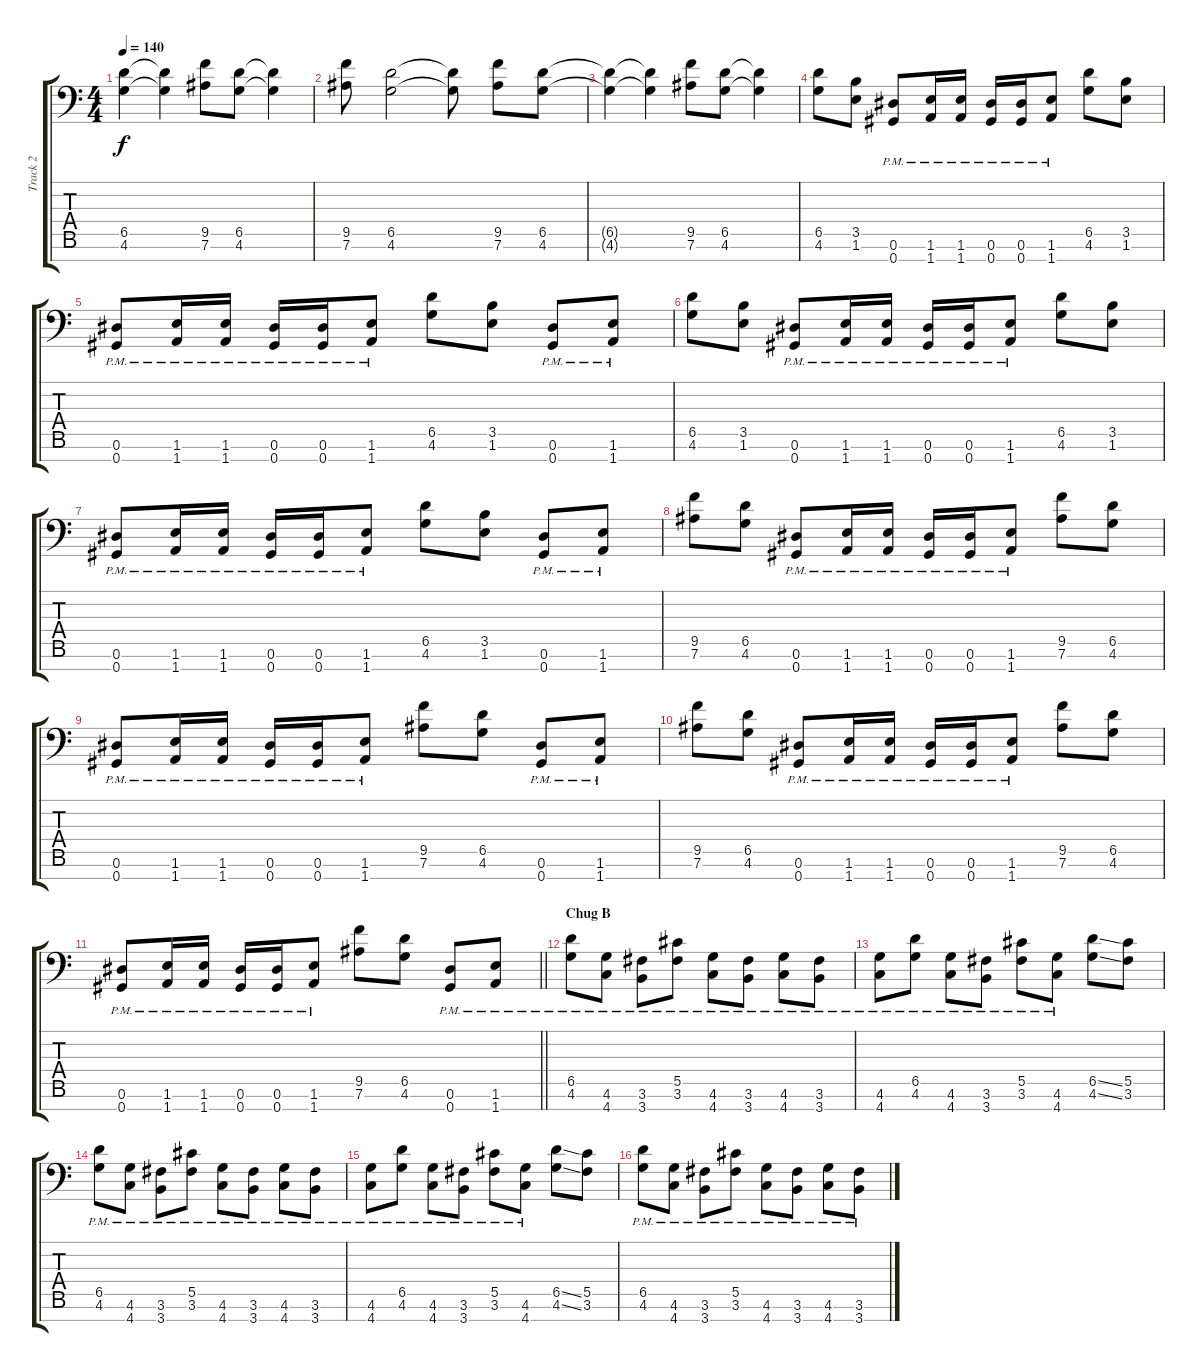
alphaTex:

\track ("Track 2" "Track 2") {instrument overdrivenguitar}
\staff {score tabs}
\tuning (Eb4 Bb3 Gb3 Db3 Ab2 Eb2 Ab1) {hide}
\ts (4 4)
\tempo 140
\clef f4
\ks c
(6.5{t} 4.6{t}).4{dy f} (6.5{t} 4.6{t}).4 (9.5 7.6).8 (6.5 4.6).8 (6.5{t} 4.6{t}).4 |
(9.5 7.6).8 (6.5 4.6).2 (6.5{t} 4.6{t}).8 (9.5 7.6).8 (6.5 4.6).8 |
(6.5{t} 4.6{t}).4 (6.5{t} 4.6{t}).4 (9.5 7.6).8 (6.5 4.6).8 (6.5{t} 4.6{t}).4 |
(6.5 4.6).8 (3.5 1.6).8 (0.6{pm} 0.7{pm}).8 (1.6{pm} 1.7{pm}).16 (1.6{pm} 1.7{pm}).16 (0.6{pm} 0.7{pm}).16 (0.6{pm} 0.7{pm}).16 (1.6{pm} 1.7{pm}).8 (6.5 4.6).8 (3.5 1.6).8 |
(0.6{pm} 0.7{pm}).8 (1.6{pm} 1.7{pm}).16 (1.6{pm} 1.7{pm}).16 (0.6{pm} 0.7{pm}).16 (0.6{pm} 0.7{pm}).16 (1.6{pm} 1.7{pm}).8 (6.5 4.6).8 (3.5 1.6).8 (0.6{pm} 0.7{pm}).8 (1.6{pm} 1.7{pm}).8 |
(6.5 4.6).8 (3.5 1.6).8 (0.6{pm} 0.7{pm}).8 (1.6{pm} 1.7{pm}).16 (1.6{pm} 1.7{pm}).16 (0.6{pm} 0.7{pm}).16 (0.6{pm} 0.7{pm}).16 (1.6{pm} 1.7{pm}).8 (6.5 4.6).8 (3.5 1.6).8 |
(0.6{pm} 0.7{pm}).8 (1.6{pm} 1.7{pm}).16 (1.6{pm} 1.7{pm}).16 (0.6{pm} 0.7{pm}).16 (0.6{pm} 0.7{pm}).16 (1.6{pm} 1.7{pm}).8 (6.5 4.6).8 (3.5 1.6).8 (0.6{pm} 0.7{pm}).8 (1.6{pm} 1.7{pm}).8 |
(9.5 7.6).8 (6.5 4.6).8 (0.6{pm} 0.7{pm}).8 (1.6{pm} 1.7{pm}).16 (1.6{pm} 1.7{pm}).16 (0.6{pm} 0.7{pm}).16 (0.6{pm} 0.7{pm}).16 (1.6{pm} 1.7{pm}).8 (9.5 7.6).8 (6.5 4.6).8 |
(0.6{pm} 0.7{pm}).8 (1.6{pm} 1.7{pm}).16 (1.6{pm} 1.7{pm}).16 (0.6{pm} 0.7{pm}).16 (0.6{pm} 0.7{pm}).16 (1.6{pm} 1.7{pm}).8 (9.5 7.6).8 (6.5 4.6).8 (0.6{pm} 0.7{pm}).8 (1.6{pm} 1.7{pm}).8 |
(9.5 7.6).8 (6.5 4.6).8 (0.6{pm} 0.7{pm}).8 (1.6{pm} 1.7{pm}).16 (1.6{pm} 1.7{pm}).16 (0.6{pm} 0.7{pm}).16 (0.6{pm} 0.7{pm}).16 (1.6{pm} 1.7{pm}).8 (9.5 7.6).8 (6.5 4.6).8 |
\barLineRight lightlight
(0.6{pm} 0.7{pm}).8 (1.6{pm} 1.7{pm}).16 (1.6{pm} 1.7{pm}).16 (0.6{pm} 0.7{pm}).16 (0.6{pm} 0.7{pm}).16 (1.6{pm} 1.7{pm}).8 (9.5 7.6).8 (6.5 4.6).8 (0.6{pm} 0.7{pm}).8 (1.6{pm} 1.7{pm}).8 |
\section ("" "Chug B")
(6.5{pm} 4.6{pm}).8 (4.6{pm} 4.7{pm}).8 (3.6{pm} 3.7{pm}).8 (5.5{pm} 3.6{pm}).8 (4.6{pm} 4.7{pm}).8 (3.6{pm} 3.7{pm}).8 (4.6{pm} 4.7{pm}).8 (3.6{pm} 3.7{pm}).8 |
(4.6{pm} 4.7{pm}).8 (6.5{pm} 4.6{pm}).8 (4.6{pm} 4.7{pm}).8 (3.6{pm} 3.7{pm}).8 (5.5{pm} 3.6{pm}).8 (4.6{pm} 4.7{pm}).8 (6.5{ss} 4.6{ss}).8 (5.5 3.6).8 |
(6.5{pm} 4.6{pm}).8 (4.6{pm} 4.7{pm}).8 (3.6{pm} 3.7{pm}).8 (5.5{pm} 3.6{pm}).8 (4.6{pm} 4.7{pm}).8 (3.6{pm} 3.7{pm}).8 (4.6{pm} 4.7{pm}).8 (3.6{pm} 3.7{pm}).8 |
(4.6{pm} 4.7{pm}).8 (6.5{pm} 4.6{pm}).8 (4.6{pm} 4.7{pm}).8 (3.6{pm} 3.7{pm}).8 (5.5{pm} 3.6{pm}).8 (4.6{pm} 4.7{pm}).8 (6.5{ss} 4.6{ss}).8 (5.5 3.6).8 |
(6.5{pm} 4.6{pm}).8 (4.6{pm} 4.7{pm}).8 (3.6{pm} 3.7{pm}).8 (5.5{pm} 3.6{pm}).8 (4.6{pm} 4.7{pm}).8 (3.6{pm} 3.7{pm}).8 (4.6{pm} 4.7{pm}).8 (3.6{pm} 3.7{pm}).8
